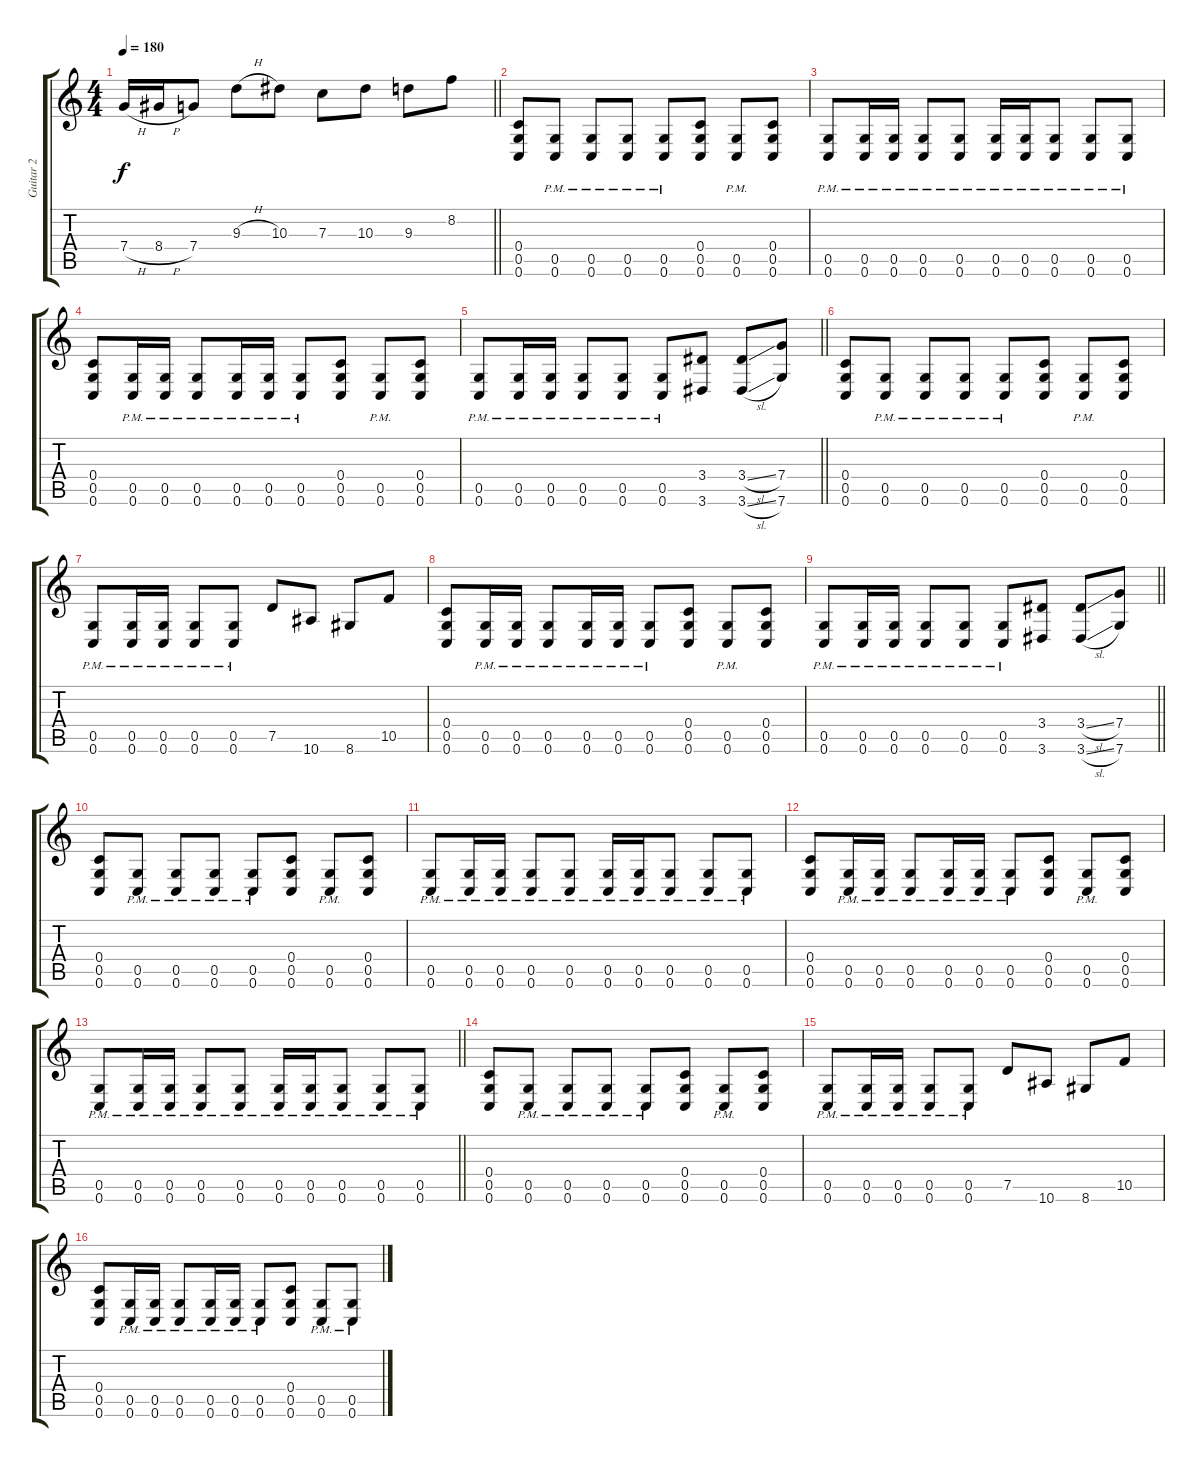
\track ("Guitar 2" "Guitar 2") {instrument distortionguitar}
\staff {score tabs}
\tuning (D4 A3 F3 C3 G2 C2) {hide}
\ts (4 4)
\tempo 180
\clef g2
\barLineRight lightlight
\ks c
7.4{h}.16{dy f} 8.4{h}.16 7.4.8 9.3{h}.8 10.3.8 7.3.8 10.3.8 9.3.8 8.2.8 |
(0.4 0.5 0.6).8 (0.5{pm} 0.6{pm}).8 (0.5{pm} 0.6{pm}).8 (0.5{pm} 0.6{pm}).8 (0.5{pm} 0.6{pm}).8 (0.4 0.5 0.6).8 (0.5{pm} 0.6{pm}).8 (0.4 0.5 0.6).8 |
(0.5{pm} 0.6{pm}).8 (0.5{pm} 0.6{pm}).16 (0.5{pm} 0.6{pm}).16 (0.5{pm} 0.6{pm}).8 (0.5{pm} 0.6{pm}).8 (0.5{pm} 0.6{pm}).16 (0.5{pm} 0.6{pm}).16 (0.5{pm} 0.6{pm}).8 (0.5{pm} 0.6{pm}).8 (0.5{pm} 0.6{pm}).8 |
(0.4 0.5 0.6).8 (0.5{pm} 0.6{pm}).16 (0.5{pm} 0.6{pm}).16 (0.5{pm} 0.6{pm}).8 (0.5{pm} 0.6{pm}).16 (0.5{pm} 0.6{pm}).16 (0.5{pm} 0.6{pm}).8 (0.4 0.5 0.6).8 (0.5{pm} 0.6{pm}).8 (0.4 0.5 0.6).8 |
\barLineRight lightlight
(0.5{pm} 0.6{pm}).8 (0.5{pm} 0.6{pm}).16 (0.5{pm} 0.6{pm}).16 (0.5{pm} 0.6{pm}).8 (0.5{pm} 0.6{pm}).8 (0.5{pm} 0.6{pm}).8 (3.4 3.6).8 (3.4{sl} 3.6{sl}).8 (7.4 7.6).8 |
(0.4 0.5 0.6).8 (0.5{pm} 0.6{pm}).8 (0.5{pm} 0.6{pm}).8 (0.5{pm} 0.6{pm}).8 (0.5{pm} 0.6{pm}).8 (0.4 0.5 0.6).8 (0.5{pm} 0.6{pm}).8 (0.4 0.5 0.6).8 |
(0.5{pm} 0.6{pm}).8 (0.5{pm} 0.6{pm}).16 (0.5{pm} 0.6{pm}).16 (0.5{pm} 0.6{pm}).8 (0.5{pm} 0.6{pm}).8 7.5.8 10.6.8 8.6.8 10.5.8 |
(0.4 0.5 0.6).8 (0.5{pm} 0.6{pm}).16 (0.5{pm} 0.6{pm}).16 (0.5{pm} 0.6{pm}).8 (0.5{pm} 0.6{pm}).16 (0.5{pm} 0.6{pm}).16 (0.5{pm} 0.6{pm}).8 (0.4 0.5 0.6).8 (0.5{pm} 0.6{pm}).8 (0.4 0.5 0.6).8 |
\barLineRight lightlight
(0.5{pm} 0.6{pm}).8 (0.5{pm} 0.6{pm}).16 (0.5{pm} 0.6{pm}).16 (0.5{pm} 0.6{pm}).8 (0.5{pm} 0.6{pm}).8 (0.5{pm} 0.6{pm}).8 (3.4 3.6).8 (3.4{sl} 3.6{sl}).8 (7.4 7.6).8 |
(0.4 0.5 0.6).8 (0.5{pm} 0.6{pm}).8 (0.5{pm} 0.6{pm}).8 (0.5{pm} 0.6{pm}).8 (0.5{pm} 0.6{pm}).8 (0.4 0.5 0.6).8 (0.5{pm} 0.6{pm}).8 (0.4 0.5 0.6).8 |
(0.5{pm} 0.6{pm}).8 (0.5{pm} 0.6{pm}).16 (0.5{pm} 0.6{pm}).16 (0.5{pm} 0.6{pm}).8 (0.5{pm} 0.6{pm}).8 (0.5{pm} 0.6{pm}).16 (0.5{pm} 0.6{pm}).16 (0.5{pm} 0.6{pm}).8 (0.5{pm} 0.6{pm}).8 (0.5{pm} 0.6{pm}).8 |
(0.4 0.5 0.6).8 (0.5{pm} 0.6{pm}).16 (0.5{pm} 0.6{pm}).16 (0.5{pm} 0.6{pm}).8 (0.5{pm} 0.6{pm}).16 (0.5{pm} 0.6{pm}).16 (0.5{pm} 0.6{pm}).8 (0.4 0.5 0.6).8 (0.5{pm} 0.6{pm}).8 (0.4 0.5 0.6).8 |
\barLineRight lightlight
(0.5{pm} 0.6{pm}).8 (0.5{pm} 0.6{pm}).16 (0.5{pm} 0.6{pm}).16 (0.5{pm} 0.6{pm}).8 (0.5{pm} 0.6{pm}).8 (0.5{pm} 0.6{pm}).16 (0.5{pm} 0.6{pm}).16 (0.5{pm} 0.6{pm}).8 (0.5{pm} 0.6{pm}).8 (0.5{pm} 0.6{pm}).8 |
(0.4 0.5 0.6).8 (0.5{pm} 0.6{pm}).8 (0.5{pm} 0.6{pm}).8 (0.5{pm} 0.6{pm}).8 (0.5{pm} 0.6{pm}).8 (0.4 0.5 0.6).8 (0.5{pm} 0.6{pm}).8 (0.4 0.5 0.6).8 |
(0.5{pm} 0.6{pm}).8 (0.5{pm} 0.6{pm}).16 (0.5{pm} 0.6{pm}).16 (0.5{pm} 0.6{pm}).8 (0.5{pm} 0.6{pm}).8 7.5.8 10.6.8 8.6.8 10.5.8 |
(0.4 0.5 0.6).8 (0.5{pm} 0.6{pm}).16 (0.5{pm} 0.6{pm}).16 (0.5{pm} 0.6{pm}).8 (0.5{pm} 0.6{pm}).16 (0.5{pm} 0.6{pm}).16 (0.5{pm} 0.6{pm}).8 (0.4 0.5 0.6).8 (0.5{pm} 0.6{pm}).8 (0.5{pm} 0.6{pm}).8
